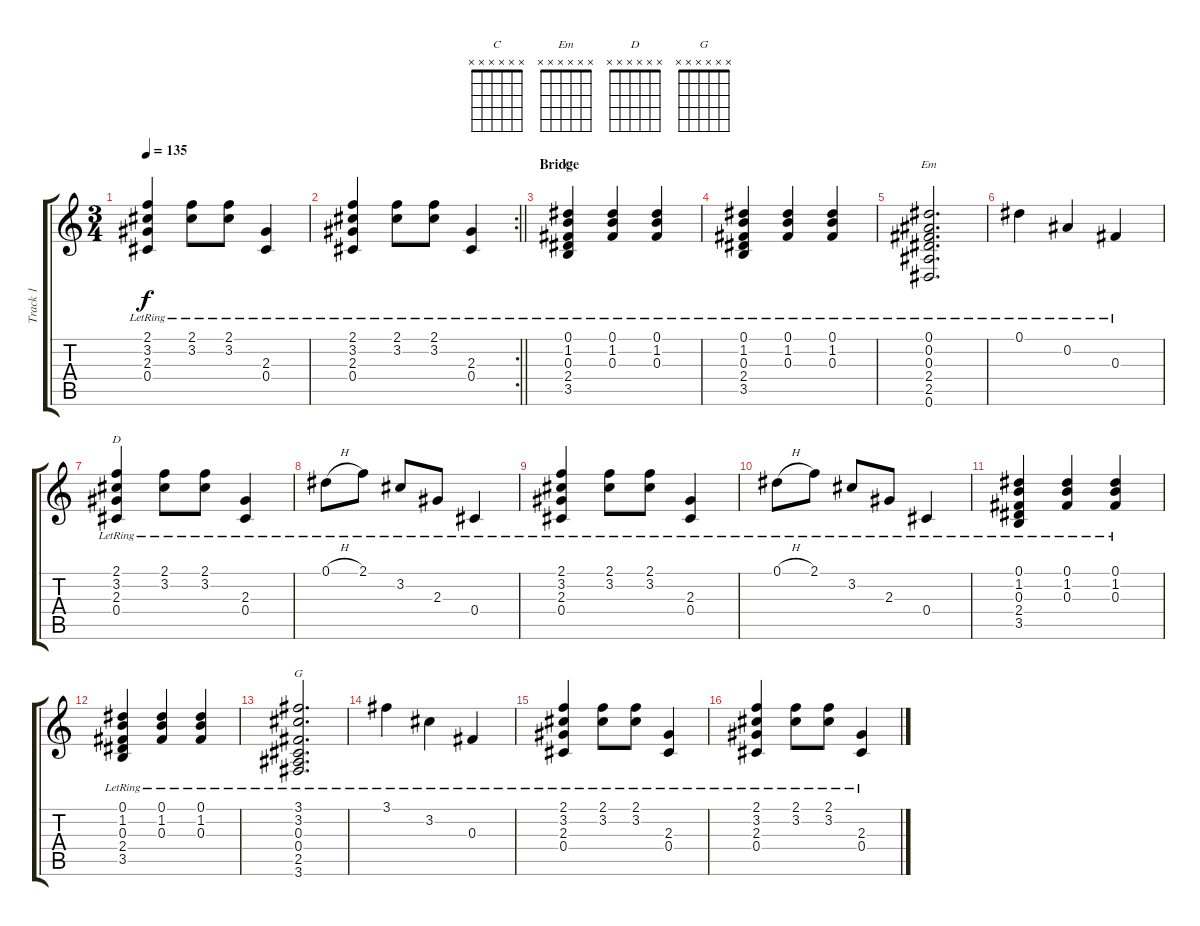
\track ("Track 1" "Track 1") {instrument acousticguitarsteel}
\staff {score tabs}
\tuning (Eb4 Bb3 Gb3 Db3 Ab2 Eb2) {hide}
\chord ("C" x x x x x x)
\chord ("Em" x x x x x x)
\chord ("D" x x x x x x)
\chord ("G" x x x x x x)
\ts (3 4)
\tempo 135
\clef g2
\ks c
(2.1{lr} 3.2{lr} 2.3{lr} 0.4{lr}).4{dy f} (2.1{lr} 3.2{lr}).8 (2.1{lr} 3.2{lr}).8 (2.3{lr} 0.4{lr}).4 |
\rc 2
\barLineRight lightlight
(2.1{lr} 3.2{lr} 2.3{lr} 0.4{lr}).4 (2.1{lr} 3.2{lr}).8 (2.1{lr} 3.2{lr}).8 (2.3{lr} 0.4{lr}).4 |
\section ("" "Bridge")
(0.1{lr} 1.2{lr} 0.3{lr} 2.4{lr} 3.5{lr}).4{ch "C"} (0.1{lr} 1.2{lr} 0.3{lr}).4 (0.1{lr} 1.2{lr} 0.3{lr}).4 |
(0.1{lr} 1.2{lr} 0.3{lr} 2.4{lr} 3.5{lr}).4 (0.1{lr} 1.2{lr} 0.3{lr}).4 (0.1{lr} 1.2{lr} 0.3{lr}).4 |
(0.1{lr} 0.2{lr} 0.3{lr} 2.4{lr} 2.5{lr} 0.6{lr}).2{d ch "Em"} |
0.1{lr}.4 0.2{lr}.4 0.3{lr}.4 |
(2.1{lr} 3.2{lr} 2.3{lr} 0.4{lr}).4{ch "D"} (2.1{lr} 3.2{lr}).8 (2.1{lr} 3.2{lr}).8 (2.3{lr} 0.4{lr}).4 |
0.1{h lr}.8 2.1{lr}.8 3.2{lr}.8 2.3{lr}.8 0.4{lr}.4 |
(2.1{lr} 3.2{lr} 2.3{lr} 0.4{lr}).4 (2.1{lr} 3.2{lr}).8 (2.1{lr} 3.2{lr}).8 (2.3{lr} 0.4{lr}).4 |
0.1{h lr}.8 2.1{lr}.8 3.2{lr}.8 2.3{lr}.8 0.4{lr}.4 |
(0.1{lr} 1.2{lr} 0.3{lr} 2.4{lr} 3.5{lr}).4 (0.1{lr} 1.2{lr} 0.3{lr}).4 (0.1{lr} 1.2{lr} 0.3{lr}).4 |
(0.1{lr} 1.2{lr} 0.3{lr} 2.4{lr} 3.5{lr}).4 (0.1{lr} 1.2{lr} 0.3{lr}).4 (0.1{lr} 1.2{lr} 0.3{lr}).4 |
(3.1{lr} 3.2{lr} 0.3{lr} 0.4{lr} 2.5{lr} 3.6{lr}).2{d ch "G"} |
3.1{lr}.4 3.2{lr}.4 0.3{lr}.4 |
(2.1{lr} 3.2{lr} 2.3{lr} 0.4{lr}).4 (2.1{lr} 3.2{lr}).8 (2.1{lr} 3.2{lr}).8 (2.3{lr} 0.4{lr}).4 |
(2.1{lr} 3.2{lr} 2.3{lr} 0.4{lr}).4 (2.1{lr} 3.2{lr}).8 (2.1{lr} 3.2{lr}).8 (2.3{lr} 0.4{lr}).4
